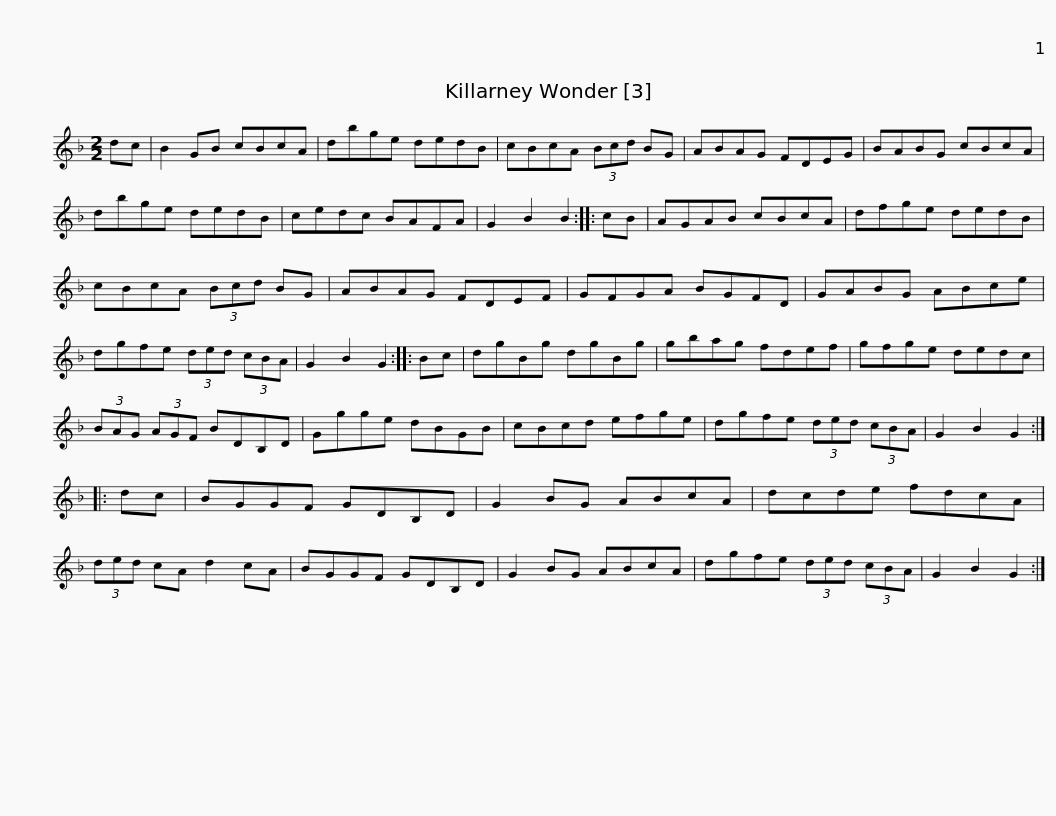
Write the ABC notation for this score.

X:1
L:1/8
M:2/2
I:linebreak $
K:F
V:1 treble
V:1
 dc | B2 GB cBcA | dbge dedB | cBcA (3Bcd BG | ABAG FDEG | %5
 BABG cBcA |$ dbge dedB | cedc BAFA | G2 B2 B2 :: cB | %10
 AGAB cBcA | dfge dedB |$ cBcA (3Bcd BG | ABAG FDEF | GFGA BGFD | %15
 GABG ABce | dgfe (3ded (3cBA | G2 B2 G2 ::$ Bc | dgBg dgBg | %20
 gbag fdef | gfge dedc | (3BAG (3AGF BDB,D | Ggge dBGB |$ cBcd efge | %25
 dgfe (3ded (3cBA | G2 B2 G2 :: dc | BGGF GDB,D | G2 BG ABcA |$ %30
 dcde fdcA | (3ded cA d2 cA | BGGF GDB,D | G2 BG ABcA | dgfe (3ded (3cBA | %35
 G2 B2 G2 :| %36
